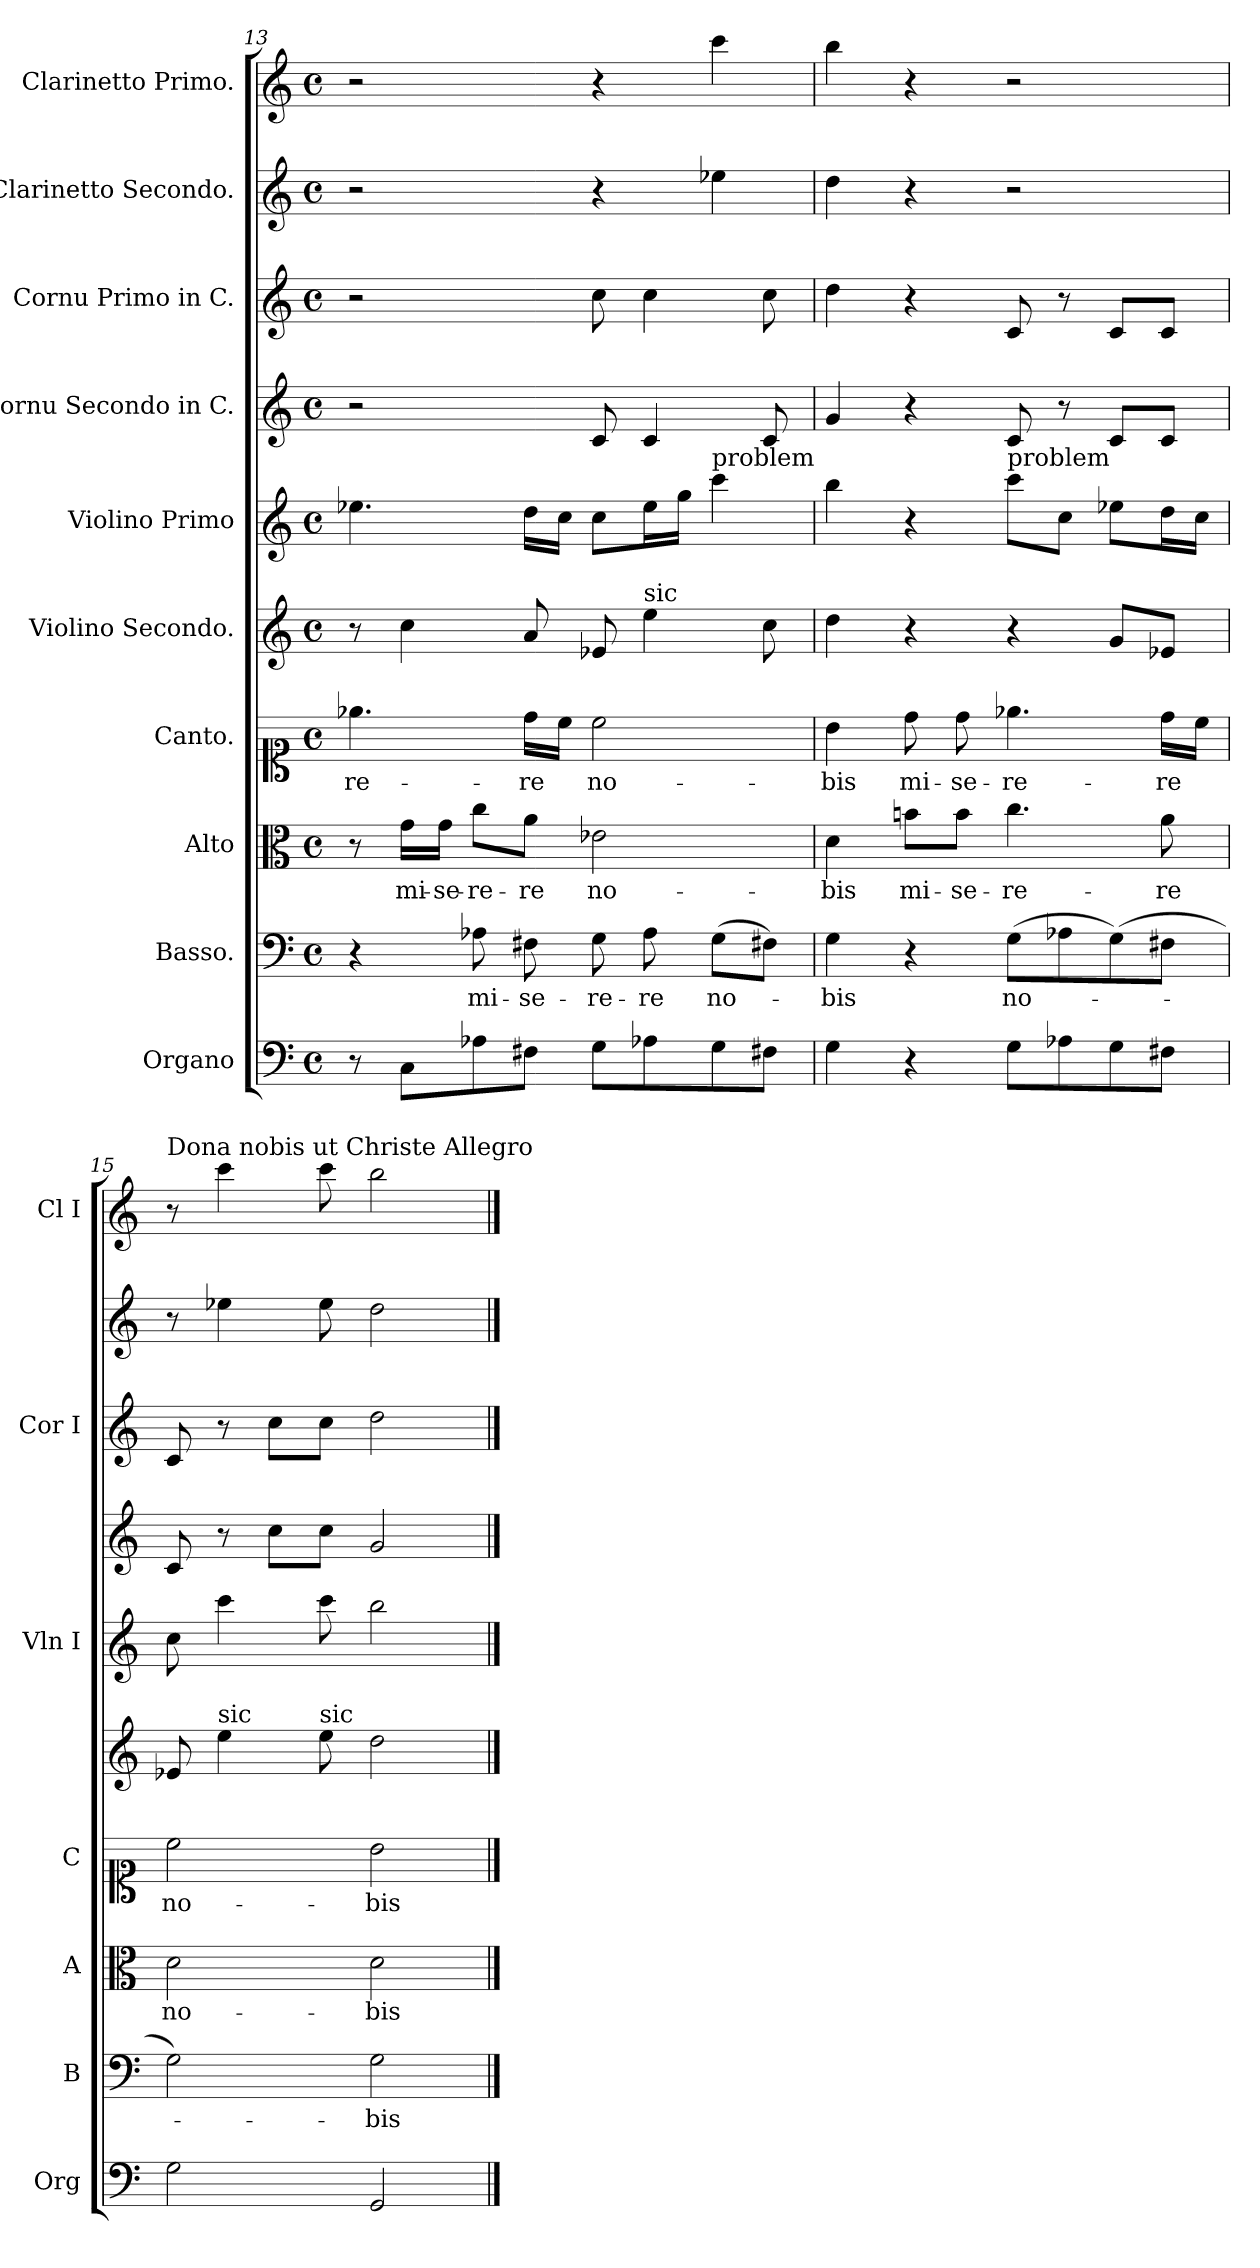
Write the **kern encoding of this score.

**kern	**kern	**text	**kern	**text	**kern	**text	**kern	**kern	**kern	**kern	**kern	**kern
*part10	*part9	*part9	*part8	*part8	*part7	*part7	*part6	*part5	*part4	*part3	*part2	*part1
*staff10	*staff9	*staff9	*staff8	*staff8	*staff7	*staff7	*staff6	*staff5	*staff4	*staff3	*staff2	*staff1
*I"Organo	*I"Basso.	*	*I"Alto	*	*I"Canto.	*	*I"Violino Secondo.	*I"Violino Primo	*I"Cornu Secondo in C.	*I"Cornu Primo in C.	*I"Clarinetto Secondo.	*I"Clarinetto Primo.
*I'Org	*I'B	*	*I'A	*	*I'C	*	*	*I'Vln I	*	*I'Cor I	*	*I'Cl I
*clefF4	*clefF4	*	*clefC3	*	*clefC1	*	*clefG2	*clefG2	*clefG2	*clefG2	*clefG2	*clefG2
*k[]	*k[]	*	*k[]	*	*k[]	*	*k[]	*k[]	*k[]	*k[]	*k[]	*k[]
*M4/4	*M4/4	*	*M4/4	*	*M4/4	*	*M4/4	*M4/4	*M4/4	*M4/4	*M4/4	*M4/4
*met(c)	*met(c)	*	*met(c)	*	*met(c)	*	*met(c)	*met(c)	*met(c)	*met(c)	*met(c)	*met(c)
=13	=13	=13	=13	=13	=13	=13	=13	=13	=13	=13	=13	=13
8r	4r	.	8r	.	4.ee-X	-re-	8r	4.ee-X	2r	2r	2r	2r
8C/L	.	.	16g\LL	mi-	.	.	4cc	.	.	.	.	.
.	.	.	16g\JJ	-se-	.	.	.	.	.	.	.	.
8A-X\	8A-X	mi-	8cc\L	-re-	.	.	.	.	.	.	.	.
8F#X\J	8F#X	-se-	8a\J	-re	16ddLL	-re	8a	16ddLL	.	.	.	.
.	.	.	.	.	16ccJJ	.	.	16ccJJ	.	.	.	.
8GL	8G	-re-	2e-X	no-	2cc	no-	8e-X	8ccL	8c	8cc	4r	4r
!	!	!	!	!	!	!	!LO:TX:a:t=sic	!	!	!	!	!
8A-X	8A-	-re	.	.	.	.	4ee	16ee-L	4c	4cc	.	.
.	.	.	.	.	.	.	.	16ggJJ	.	.	.	.
!	!	!	!	!	!	!	!	!LO:TX:a:t=problem	!	!	!	!
8G	(>8GL	no-	.	.	.	.	.	4ccc	.	.	4ee-X	4ccc
8F#XJ	8F#XJ)	.	.	.	.	.	8cc	.	8c	8cc	.	.
=14	=14	=14	=14	=14	=14	=14	=14	=14	=14	=14	=14	=14
4G	4G	-bis	4d	-bis	4b	-bis	4dd	4bb	4g	4dd	4dd	4bb
4r	4r	.	8bn\L	mi-	8dd	mi-	4r	4r	4r	4r	4r	4r
.	.	.	8b\J	-se-	8dd	-se-	.	.	.	.	.	.
!	!	!	!	!	!	!	!	!LO:TX:a:t=problem	!	!	!	!
8GL	(>8GL	no-	4.cc	-re-	4.ee-X	-re-	4r	8cccL	8c	8c	2r	2r
8A-X	8A-X	.	.	.	.	.	.	8ccJ	8r	8r	.	.
8G	(8G)	.	.	.	.	.	8gL	8ee-XL	8cL	8cL	.	.
8F#XJ	8F#XJ	.	8a	-re	16ddLL	-re	8e-XJ	16ddL	8cJ	8cJ	.	.
.	.	.	.	.	16ccJJ	.	.	16ccJJ	.	.	.	.
=15	=15	=15	=15	=15	=15	=15	=15	=15	=15	=15	=15	=15
!	!	!	!	!	!	!	!	!	!	!	!	!LO:TX:a:t=Dona nobis ut Christe Allegro
2G	2G)	.	2d	no-	2cc	no-	8e-X	8cc	8c	8c	8r	8r
!	!	!	!	!	!	!	!LO:TX:a:t=sic	!	!	!	!	!
.	.	.	.	.	.	.	4ee	4ccc	8r	8r	4ee-X	4ccc
.	.	.	.	.	.	.	.	.	8ccL	8ccL	.	.
!	!	!	!	!	!	!	!LO:TX:a:t=sic	!	!	!	!	!
.	.	.	.	.	.	.	8ee	8ccc	8ccJ	8ccJ	8ee-	8ccc
2GG	2G	-bis	2d	-bis	2b	-bis	2dd	2bb	2g	2dd	2dd	2bb
==	==	==	==	==	==	==	==	==	==	==	==	==
*-	*-	*-	*-	*-	*-	*-	*-	*-	*-	*-	*-	*-
